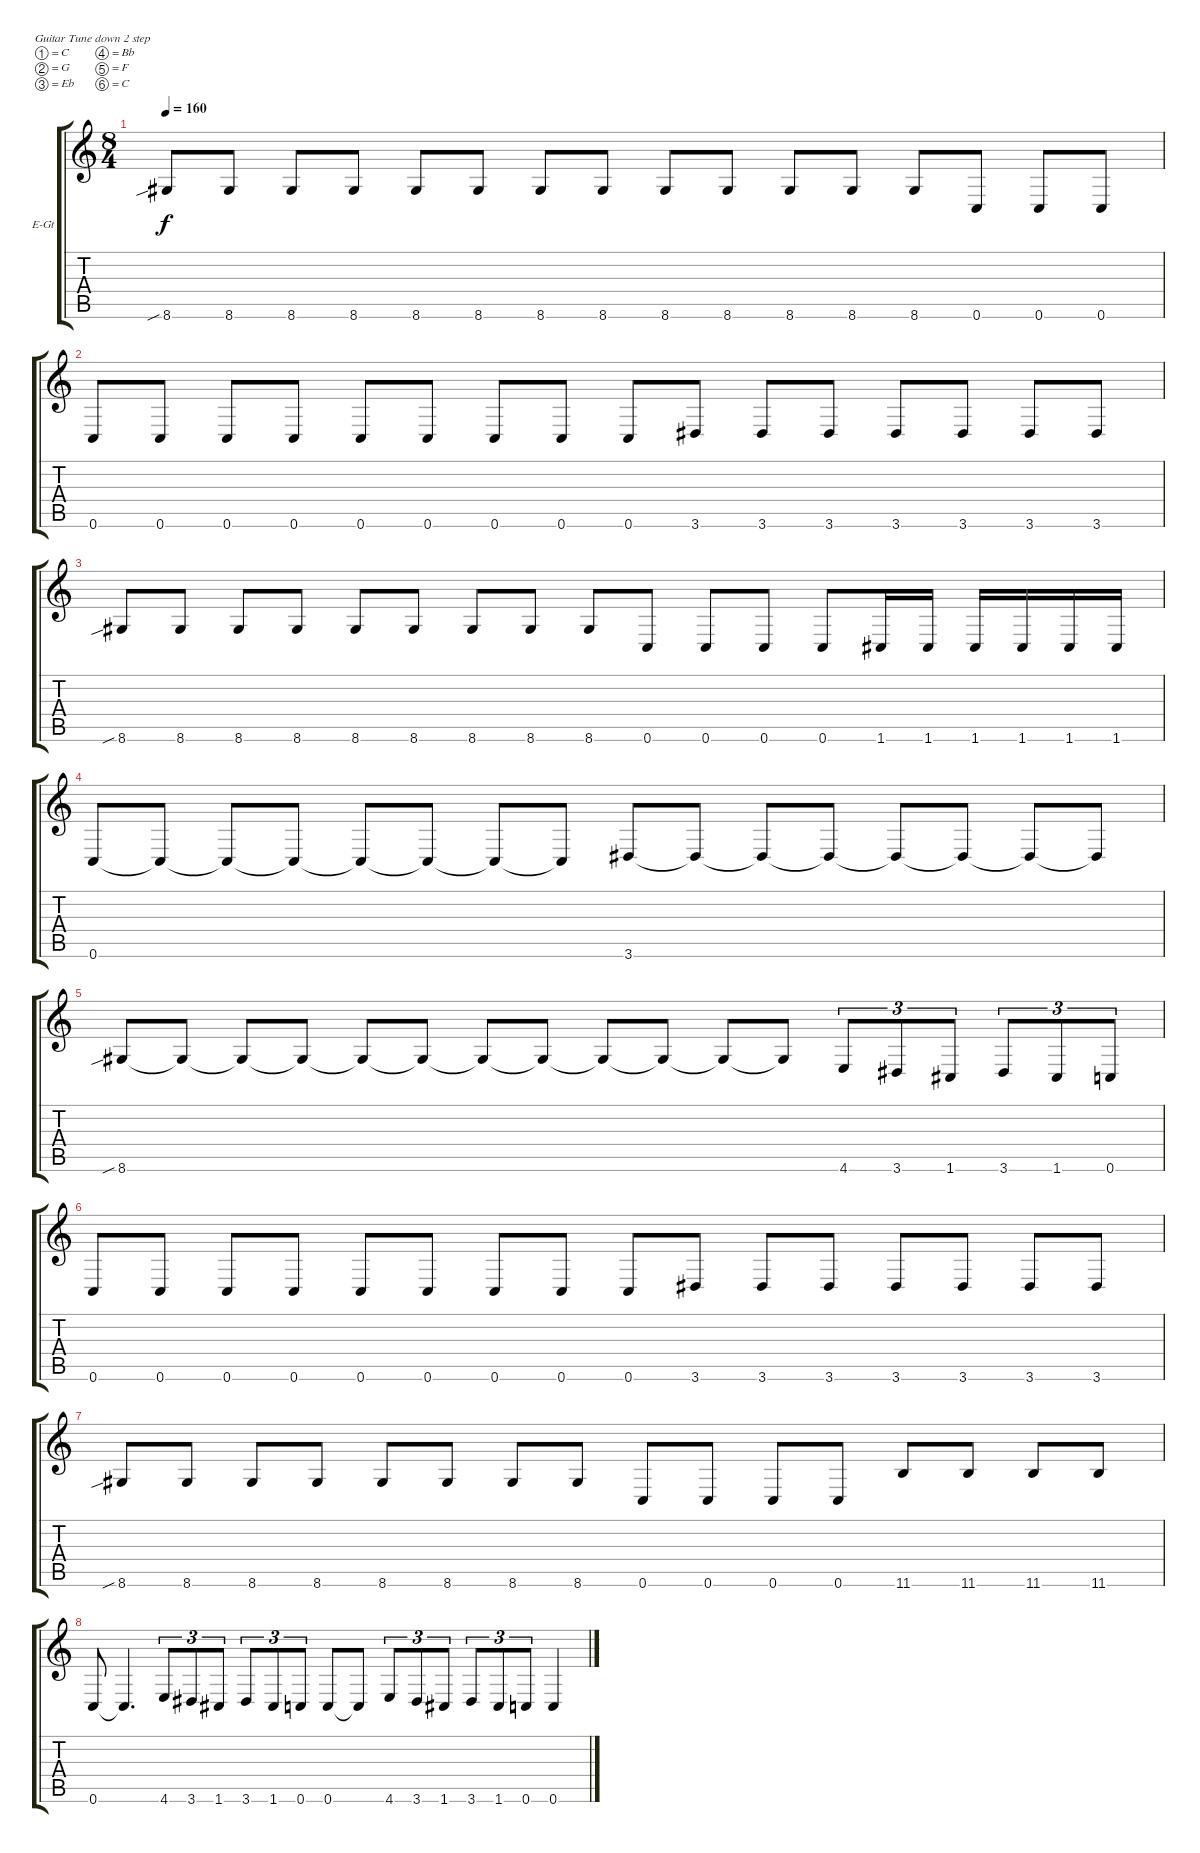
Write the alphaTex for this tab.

\defaultSystemsLayout 4
\bracketExtendMode groupsimilarinstruments
\firstSystemTrackNameOrientation horizontal
\otherSystemsTrackNameOrientation horizontal
\track ("Electric Guitar" "E-Gt") {instrument distortionguitar}
\staff {score tabs}
\tuning (C4 G3 Eb3 Bb2 F2 C2)
\ts (8 4)
\tempo 160
\clef g2
\ks c
8.6{sib}.8{dy f} 8.6.8 8.6.8 8.6.8 8.6.8 8.6.8 8.6.8 8.6.8 8.6.8 8.6.8 8.6.8 8.6.8 8.6.8 0.6.8 0.6.8 0.6.8 |
0.6.8 0.6.8 0.6.8 0.6.8 0.6.8 0.6.8 0.6.8 0.6.8 0.6.8 3.6.8 3.6.8 3.6.8 3.6.8 3.6.8 3.6.8 3.6.8 |
8.6{sib}.8 8.6.8 8.6.8 8.6.8 8.6.8 8.6.8 8.6.8 8.6.8 8.6.8 0.6.8 0.6.8 0.6.8 0.6.8 1.6.16 1.6.16 1.6.16 1.6.16 1.6.16 1.6.16 |
0.6.8 0.6{t}.8 0.6{t}.8 0.6{t}.8 0.6{t}.8 0.6{t}.8 0.6{t}.8 0.6{t}.8 3.6.8 3.6{t}.8 3.6{t}.8 3.6{t}.8 3.6{t}.8 3.6{t}.8 3.6{t}.8 3.6{t}.8 |
8.6{sib}.8 8.6{t}.8 8.6{t}.8 8.6{t}.8 8.6{t}.8 8.6{t}.8 8.6{t}.8 8.6{t}.8 8.6{t}.8 8.6{t}.8 8.6{t}.8 8.6{t}.8 4.6.8{tu (3 2)} 3.6.8{tu (3 2)} 1.6.8{tu (3 2)} 3.6.8{tu (3 2)} 1.6.8{tu (3 2)} 0.6.8{tu (3 2)} |
0.6.8 0.6.8 0.6.8 0.6.8 0.6.8 0.6.8 0.6.8 0.6.8 0.6.8 3.6.8 3.6.8 3.6.8 3.6.8 3.6.8 3.6.8 3.6.8 |
8.6{sib}.8 8.6.8 8.6.8 8.6.8 8.6.8 8.6.8 8.6.8 8.6.8 0.6.8 0.6.8 0.6.8 0.6.8 11.6.8 11.6.8 11.6.8 11.6.8 |
0.6.8 0.6{t}.4{d} 4.6.8{tu (3 2)} 3.6.8{tu (3 2)} 1.6.8{tu (3 2)} 3.6.8{tu (3 2)} 1.6.8{tu (3 2)} 0.6.8{tu (3 2)} 0.6.8 0.6{t}.8 4.6.8{tu (3 2)} 3.6.8{tu (3 2)} 1.6.8{tu (3 2)} 3.6.8{tu (3 2)} 1.6.8{tu (3 2)} 0.6.8{tu (3 2)} 0.6.4
